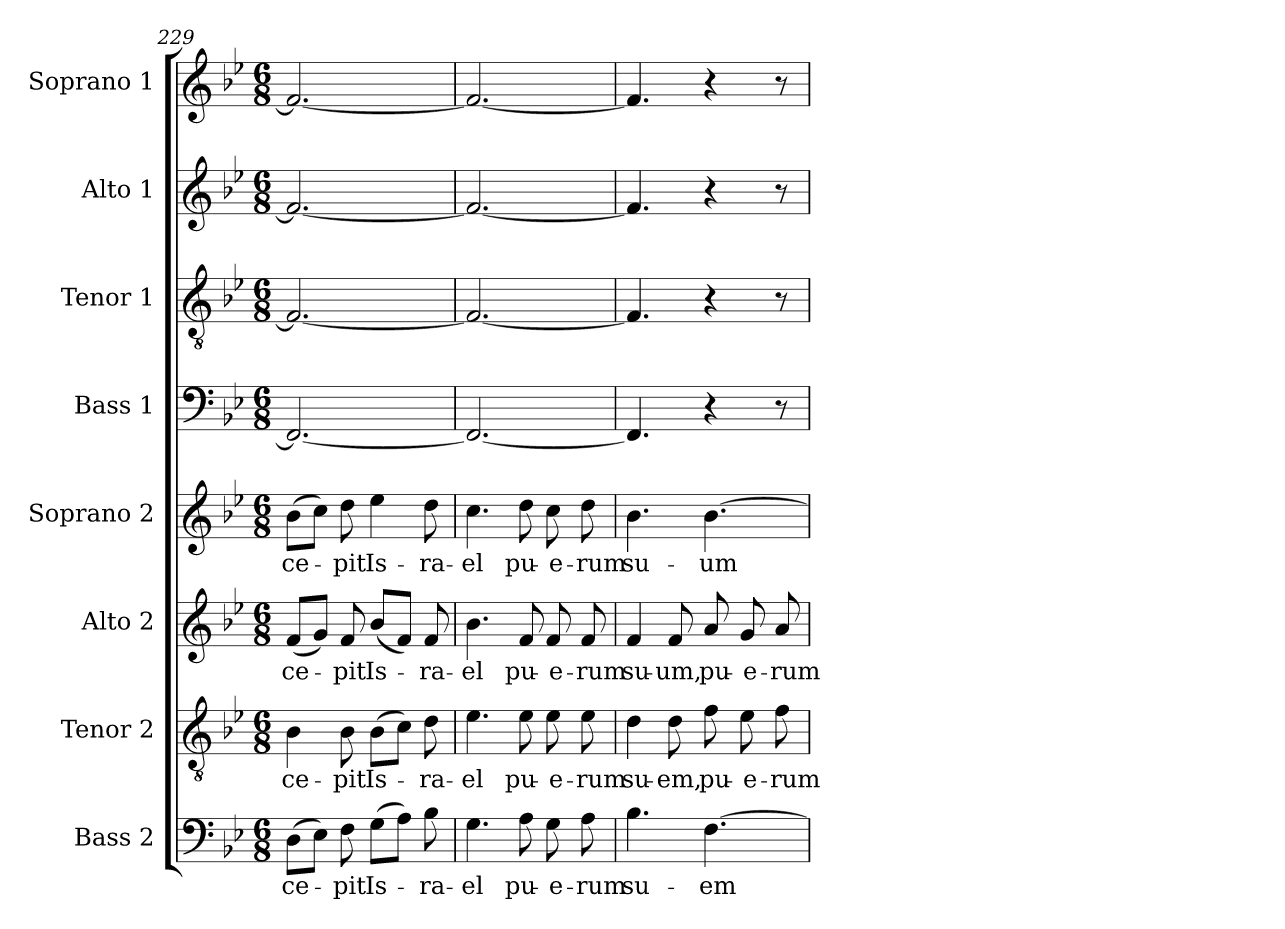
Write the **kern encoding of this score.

**kern	**text	**kern	**text	**kern	**text	**kern	**text	**kern	**kern	**kern	**kern
*part8	*part8	*part7	*part7	*part6	*part6	*part5	*part5	*part4	*part3	*part2	*part1
*staff8	*staff8	*staff7	*staff7	*staff6	*staff6	*staff5	*staff5	*staff4	*staff3	*staff2	*staff1
*I"Bass 2	*	*I"Tenor 2	*	*I"Alto 2	*	*I"Soprano 2	*	*I"Bass 1	*I"Tenor 1	*I"Alto 1	*I"Soprano 1
*I'B 2.	*	*I'T 2.	*	*I'A 2.	*	*I'S 2.	*	*I'B 1.	*I'T 1.	*I'A 1.	*I'S 1.
*clefF4	*	*clefGv2	*	*clefG2	*	*clefG2	*	*clefF4	*clefGv2	*clefG2	*clefG2
*	*	*ITrd7c12	*	*	*	*	*	*	*ITrd7c12	*	*
*k[b-e-]	*	*k[b-e-]	*	*k[b-e-]	*	*k[b-e-]	*	*k[b-e-]	*k[b-e-]	*k[b-e-]	*k[b-e-]
*B-:	*	*B-:	*	*B-:	*	*B-:	*	*B-:	*B-:	*B-:	*B-:
*M6/8	*	*M6/8	*	*M6/8	*	*M6/8	*	*M6/8	*M6/8	*M6/8	*M6/8
=229	=229	=229	=229	=229	=229	=229	=229	=229	=229	=229	=229
!	!LO:LY:b:color=#000000	!	!	!	!	!	!	!	!	!	!
!	!	!	!LO:LY:b:color=#000000	!	!	!	!	!	!	!	!
!	!	!	!	!	!LO:LY:b:color=#000000	!	!	!	!	!	!
!	!	!	!	!	!	!	!LO:LY:b:color=#000000	!	!	!	!
(8Di\L	-ce-	4BB-i\	-ce-	(8fi/L	-ce-	(8b-i\L	-ce-	2.FFi/_	2.FFi/_	2.fi/_	2.fi/_
8E-i\J)	.	.	.	8gi/J)	.	8cci\J)	.	.	.	.	.
!	!LO:LY:b:color=#000000	!	!	!	!	!	!	!	!	!	!
!	!	!	!LO:LY:b:color=#000000	!	!	!	!	!	!	!	!
!	!	!	!	!	!LO:LY:b:color=#000000	!	!	!	!	!	!
!	!	!	!	!	!	!	!LO:LY:b:color=#000000	!	!	!	!
8Fi\	-pit	8BB-i\	-pit	8fi/	-pit	8ddi\	-pit	.	.	.	.
!	!LO:LY:b:color=#000000	!	!	!	!	!	!	!	!	!	!
!	!	!	!LO:LY:b:color=#000000	!	!	!	!	!	!	!	!
!	!	!	!	!	!LO:LY:b:color=#000000	!	!	!	!	!	!
!	!	!	!	!	!	!	!LO:LY:b:color=#000000	!	!	!	!
(8Gi\L	Is-	(8BB-i\L	Is-	(8b-i/L	Is-	4ee-i\	Is-	.	.	.	.
8Ai\J)	.	8Ci\J)	.	8fi/J)	.	.	.	.	.	.	.
!	!LO:LY:b:color=#000000	!	!	!	!	!	!	!	!	!	!
!	!	!	!LO:LY:b:color=#000000	!	!	!	!	!	!	!	!
!	!	!	!	!	!LO:LY:b:color=#000000	!	!	!	!	!	!
!	!	!	!	!	!	!	!LO:LY:b:color=#000000	!	!	!	!
8B-i\	-ra-	8Di\	-ra-	8fi/	-ra-	8ddi\	-ra-	.	.	.	.
=230	=230	=230	=230	=230	=230	=230	=230	=230	=230	=230	=230
!	!LO:LY:b:color=#000000	!	!	!	!	!	!	!	!	!	!
!	!	!	!LO:LY:b:color=#000000	!	!	!	!	!	!	!	!
!	!	!	!	!	!LO:LY:b:color=#000000	!	!	!	!	!	!
!	!	!	!	!	!	!	!LO:LY:b:color=#000000	!	!	!	!
4.Gi\	-el	4.E-i\	-el	4.b-i\	-el	4.cci\	-el	2.FFi/_	2.FFi/_	2.fi/_	2.fi/_
!	!LO:LY:b:color=#000000	!	!	!	!	!	!	!	!	!	!
!	!	!	!LO:LY:b:color=#000000	!	!	!	!	!	!	!	!
!	!	!	!	!	!LO:LY:b:color=#000000	!	!	!	!	!	!
!	!	!	!	!	!	!	!LO:LY:b:color=#000000	!	!	!	!
8Ai\	pu-	8E-i\	pu-	8fi/	pu-	8ddi\	pu-	.	.	.	.
!	!LO:LY:b:color=#000000	!	!	!	!	!	!	!	!	!	!
!	!	!	!LO:LY:b:color=#000000	!	!	!	!	!	!	!	!
!	!	!	!	!	!LO:LY:b:color=#000000	!	!	!	!	!	!
!	!	!	!	!	!	!	!LO:LY:b:color=#000000	!	!	!	!
8Gi\	-e-	8E-i\	-e-	8fi/	-e-	8cci\	-e-	.	.	.	.
!	!LO:LY:b:color=#000000	!	!	!	!	!	!	!	!	!	!
!	!	!	!LO:LY:b:color=#000000	!	!	!	!	!	!	!	!
!	!	!	!	!	!LO:LY:b:color=#000000	!	!	!	!	!	!
!	!	!	!	!	!	!	!LO:LY:b:color=#000000	!	!	!	!
8Ai\	-rum	8E-i\	-rum	8fi/	-rum	8ddi\	-rum	.	.	.	.
=231	=231	=231	=231	=231	=231	=231	=231	=231	=231	=231	=231
!	!LO:LY:b:color=#000000	!	!	!	!	!	!	!	!	!	!
!	!	!	!LO:LY:b:color=#000000	!	!	!	!	!	!	!	!
!	!	!	!	!	!LO:LY:b:color=#000000	!	!	!	!	!	!
!	!	!	!	!	!	!	!LO:LY:b:color=#000000	!	!	!	!
4.B-i\	su-	4Di\	su-	4fi/	su-	4.b-i\	su-	4.FFi/]	4.FFi/]	4.fi/]	4.fi/]
!	!	!	!LO:LY:b:color=#000000	!	!	!	!	!	!	!	!
!	!	!	!	!	!LO:LY:b:color=#000000	!	!	!	!	!	!
.	.	8Di\	-em,	8fi/	-um,	.	.	.	.	.	.
!	!LO:LY:b:color=#000000	!	!	!	!	!	!	!	!	!	!
!	!	!	!LO:LY:b:color=#000000	!	!	!	!	!	!	!	!
!	!	!	!	!	!LO:LY:b:color=#000000	!	!	!	!	!	!
!	!	!	!	!	!	!	!LO:LY:b:color=#000000	!	!	!	!
[4.Fi\	-em	8Fi\	pu-	8ai/	pu-	[4.b-i\	-um	4r	4r	4r	4r
!	!	!	!LO:LY:b:color=#000000	!	!	!	!	!	!	!	!
!	!	!	!	!	!LO:LY:b:color=#000000	!	!	!	!	!	!
.	.	8E-i\	-e-	8gi/	-e-	.	.	.	.	.	.
!	!	!	!LO:LY:b:color=#000000	!	!	!	!	!	!	!	!
!	!	!	!	!	!LO:LY:b:color=#000000	!	!	!	!	!	!
.	.	8Fi\	-rum	8ai/	-rum	.	.	8r	8r	8r	8r
=	=	=	=	=	=	=	=	=	=	=	=
*-	*-	*-	*-	*-	*-	*-	*-	*-	*-	*-	*-
